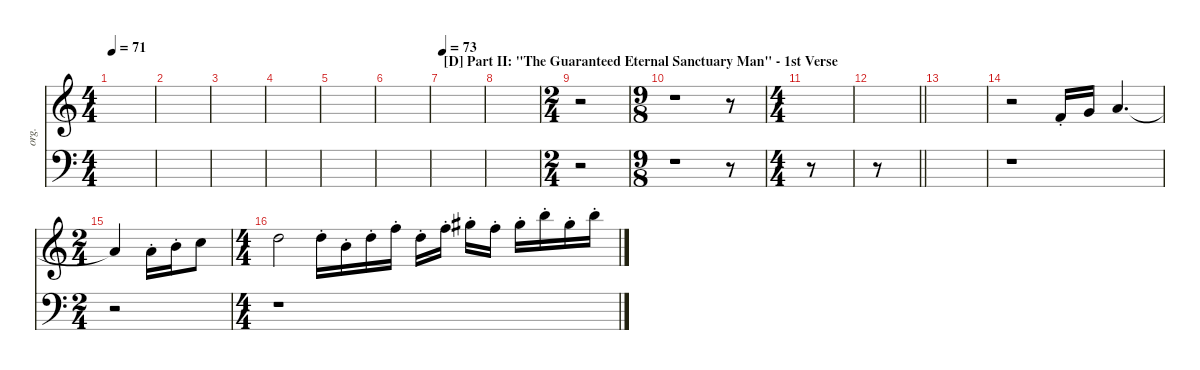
\defaultSystemsLayout 4
\hideDynamics
\bracketExtendMode nobrackets
\track ("Organ" "org.") {solo instrument churchorgan}
\staff {score}
\tuning (E4 B3 G3 D3 A2 E2)
\ts (4 4)
\tempo 71
\clef g2
\ks c
|
|
|
|
|
|
\section ("D" "Part II: \"The Guaranteed Eternal Sanctuary Man\" - 1st Verse")
\tempo 73
\scale
0.204427 |
\scale
0.204427 |
\ts (2 4)
\beaming (8 2 2)
\scale
0.287874 r.2 |
\ts (9 8)
\beaming (8 3 3 3)
\scale
0.314222 r.1 r.8 |
\ts (4 4)
\beaming (8 2 2 2 2)
\scale
0.193477 |
\scale
0.193477
\barLineRight lightlight
|
\scale
0.193477 |
\scale
0.193477 r.2 1.1{st}.16 3.1.16 5.1.4{d} |
\ts (2 4)
\beaming (8 2 2)
5.1{t}.4 5.1{st}.16 7.1{st}.16 8.1.8 |
\ts (4 4)
\beaming (8 2 2 2 2)
10.1.2 10.1{st}.16 7.1{st}.16 10.1{st}.16 13.1{st}.16 10.1{st}.16 13.1{st}.16{beam split} 16.1{st acc #}.16 13.1{st}.16 16.1{st acc #}.16 19.1{st}.16 16.1{st acc #}.16 19.1{st}.16
\staff {score}
\tuning (G2 D2 A1 E1 B0)
\clef f4
\ottava regular
\simile none
\ks c
|
|
|
|
|
|
\scale
0.204427 |
\scale
0.204427 |
\scale
0.287874 r.2 |
\scale
0.314222 r.1 r.8 |
\scale
0.193477 r.8 |
\scale
0.193477
\barLineRight lightlight
r.8 |
\scale
0.193477 |
\scale
0.193477 r.1 |
r.2 |
r.1
